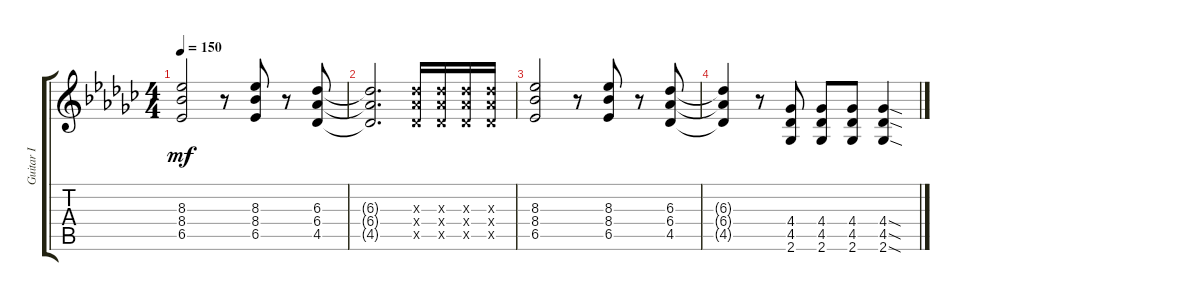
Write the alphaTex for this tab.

\track ("Guitar I" "Guitar I") {instrument distortionguitar}
\staff {score tabs}
\tuning (E4 B3 G3 D3 A2 E2) {hide}
\ts (4 4)
\tempo 150
\clef g2
\ks ebminor
(8.3 8.4 6.5).2{dy mf} r.8 (8.3 8.4 6.5).8 r.8 (6.3 6.4 4.5).8 |
(6.3{t} 6.4{t} 4.5{t}).2{d} (6.3{x} 6.4{x} 4.5{x}).16 (6.3{x} 6.4{x} 4.5{x}).16 (6.3{x} 6.4{x} 4.5{x}).16 (6.3{x} 6.4{x} 4.5{x}).16 |
(8.3 8.4 6.5).2 r.8 (8.3 8.4 6.5).8 r.8 (6.3 6.4 4.5).8 |
(6.3{t} 6.4{t} 4.5{t}).4 r.8 (4.4 4.5 2.6).8 (4.4 4.5 2.6).8 (4.4 4.5 2.6).8 (4.4{sod} 4.5{sod} 2.6{sod}).4
